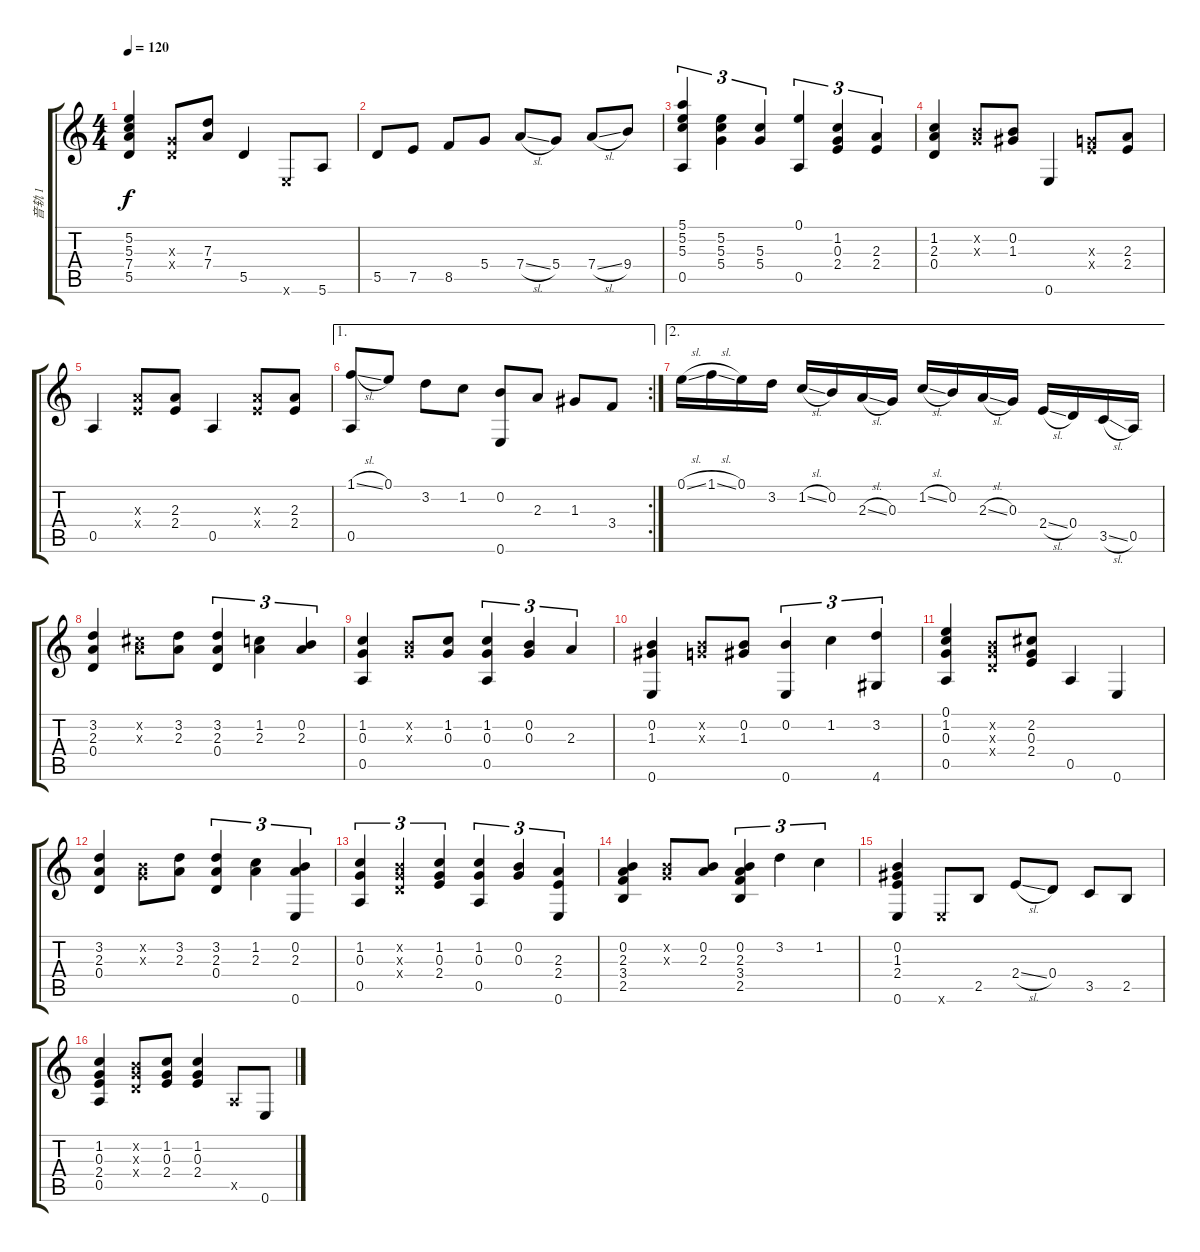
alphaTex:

\track ("音轨 1" "音轨 1") {instrument acousticguitarsteel}
\staff {score tabs}
\tuning (E4 B3 G3 D3 A2 E2) {hide}
\ts (4 4)
\tempo 120
\clef g2
\ks c
(5.2 5.3 7.4 5.5).4{dy f} (0.3{x} 0.4{x}).8 (7.3 7.4).8 5.5.4 0.6{x}.8 5.6.8 |
5.5.8 7.5.8 8.5.8 5.4.8 7.4{sl}.8 5.4.8 7.4{sl}.8 9.4.8 |
(5.1 5.2 5.3 0.5).4{tu (3 2)} (5.2 5.3 5.4).4{tu (3 2)} (5.3 5.4).4{tu (3 2)} (0.1 0.5).4{tu (3 2)} (1.2 0.3 2.4).4{tu (3 2)} (2.3 2.4).4{tu (3 2)} |
(1.2 2.3 0.4).4 (0.2{x} 0.3{x}).8 (0.2 1.3).8 0.6.4 (0.3{x} 2.4{x}).8 (2.3 2.4).8 |
0.5.4 (2.3{x} 2.4{x}).8 (2.3 2.4).8 0.5.4 (2.3{x} 2.4{x}).8 (2.3 2.4).8 |
\ae 1
\rc 2
(1.1{sl} 0.5).8 0.1.8 3.2.8 1.2.8 (0.2 0.6).8 2.3.8 1.3.8 3.4.8 |
\ae 2
0.1{sl}.16 1.1{sl}.16 0.1.16 3.2.16 1.2{sl}.16 0.2.16 2.3{sl}.16 0.3.16 1.2{sl}.16 0.2.16 2.3{sl}.16 0.3.16 2.4{sl}.16 0.4.16 3.5{sl}.16 0.5.16 |
(3.2 2.3 0.4).4 (2.2{x} 2.3{x}).8 (3.2 2.3).8 (3.2 2.3 0.4).4{tu (3 2)} (1.2 2.3).4{tu (3 2)} (0.2 2.3).4{tu (3 2)} |
(1.2 0.3 0.5).4 (0.2{x} 0.3{x}).8 (1.2 0.3).8 (1.2 0.3 0.5).4{tu (3 2)} (0.2 0.3).4{tu (3 2)} 2.3.4{tu (3 2)} |
(0.2 1.3 0.6).4 (0.2{x} 0.3{x}).8 (0.2 1.3).8 (0.2 0.6).4{tu (3 2)} 1.2.4{tu (3 2)} (3.2 4.6).4{tu (3 2)} |
(0.1 1.2 0.3 0.5).4 (0.2{x} 0.3{x} 0.4{x}).8 (2.2 0.3 2.4).8 0.5.4 0.6.4 |
(3.2 2.3 0.4).4 (0.2{x} 0.3{x}).8 (3.2 2.3).8 (3.2 2.3 0.4).4{tu (3 2)} (1.2 2.3).4{tu (3 2)} (0.2 2.3 0.6).4{tu (3 2)} |
(1.2 0.3 0.5).4{tu (3 2)} (0.2{x} 0.3{x} 0.4{x}).4{tu (3 2)} (1.2 0.3 2.4).4{tu (3 2)} (1.2 0.3 0.5).4{tu (3 2)} (0.2 0.3).4{tu (3 2)} (2.3 2.4 0.6).4{tu (3 2)} |
(0.2 2.3 3.4 2.5).4 (0.2{x} 0.3{x}).8 (0.2 2.3).8 (0.2 2.3 3.4 2.5).4{tu (3 2)} 3.2.4{tu (3 2)} 1.2.4{tu (3 2)} |
(0.2 1.3 2.4 0.6).4 0.6{x}.8 2.5.8 2.4{sl}.8 0.4.8 3.5.8 2.5.8 |
(1.2 0.3 2.4 0.5).4 (0.2{x} 0.3{x} 0.4{x}).8 (1.2 0.3 2.4).8 (1.2 0.3 2.4).4 0.5{x}.8 0.6.8
